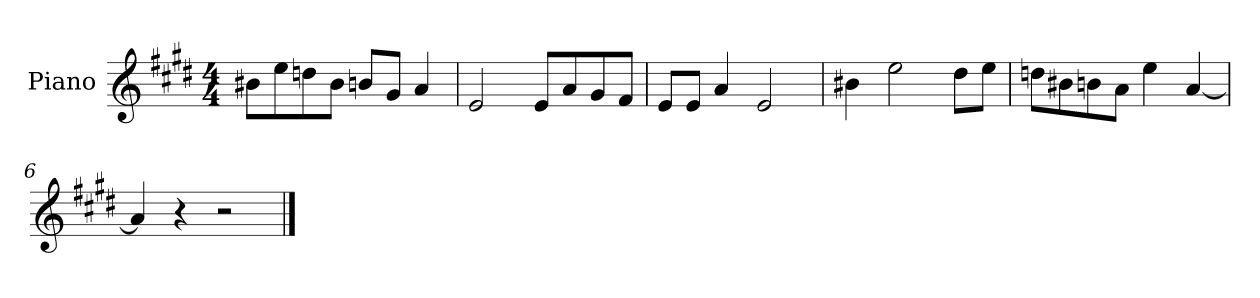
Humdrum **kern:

**kern
*part1
*staff1
*I"Piano
*I'P-no
*clefG2
*k[f#c#g#d#]
*M4/4
*MM90
=1
8b#X\L
8ee\
8ddn\
8b#\J
8bn/L
8g#/J
4a/
=2
2e/
8e/L
8a/
8g#/
8f#/J
=3
8e/L
8e/J
4a/
2e/
=4
4b#X\
2ee\
8dd#\L
8ee\J
=5
8ddn\L
8b#X\
8bn\
8a\J
4ee\
[4a/
=6
4a/]
4r
2r
==
*-
